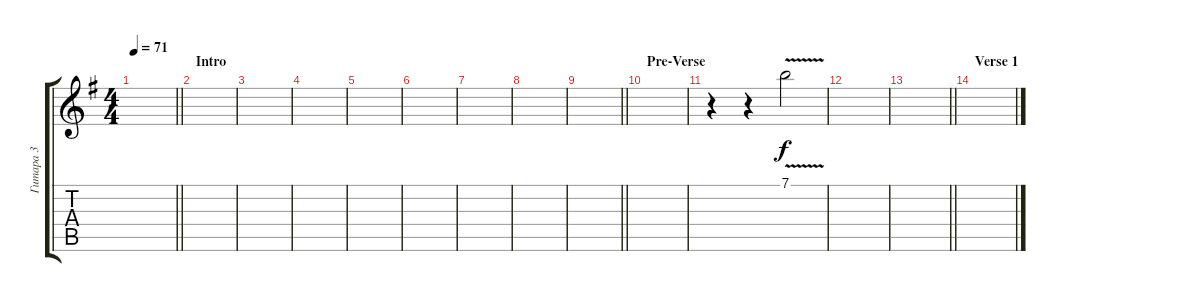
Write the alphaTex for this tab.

\track ("Гитара 3" "Гитара 3") {instrument distortionguitar}
\staff {score tabs}
\tuning (E4 B3 G3 D3 A2 E2) {hide}
\ts (4 4)
\tempo 71
\clef g2
\barLineRight lightlight
\ks eminor
|
\section ("" "Intro")
|
|
|
|
|
|
|
\barLineRight lightlight
|
\section ("" "Pre-Verse")
|
r.4 r.4 7.1{v}.2{volume 13} |
|
\barLineRight lightlight
|
\section ("" "Verse 1")
